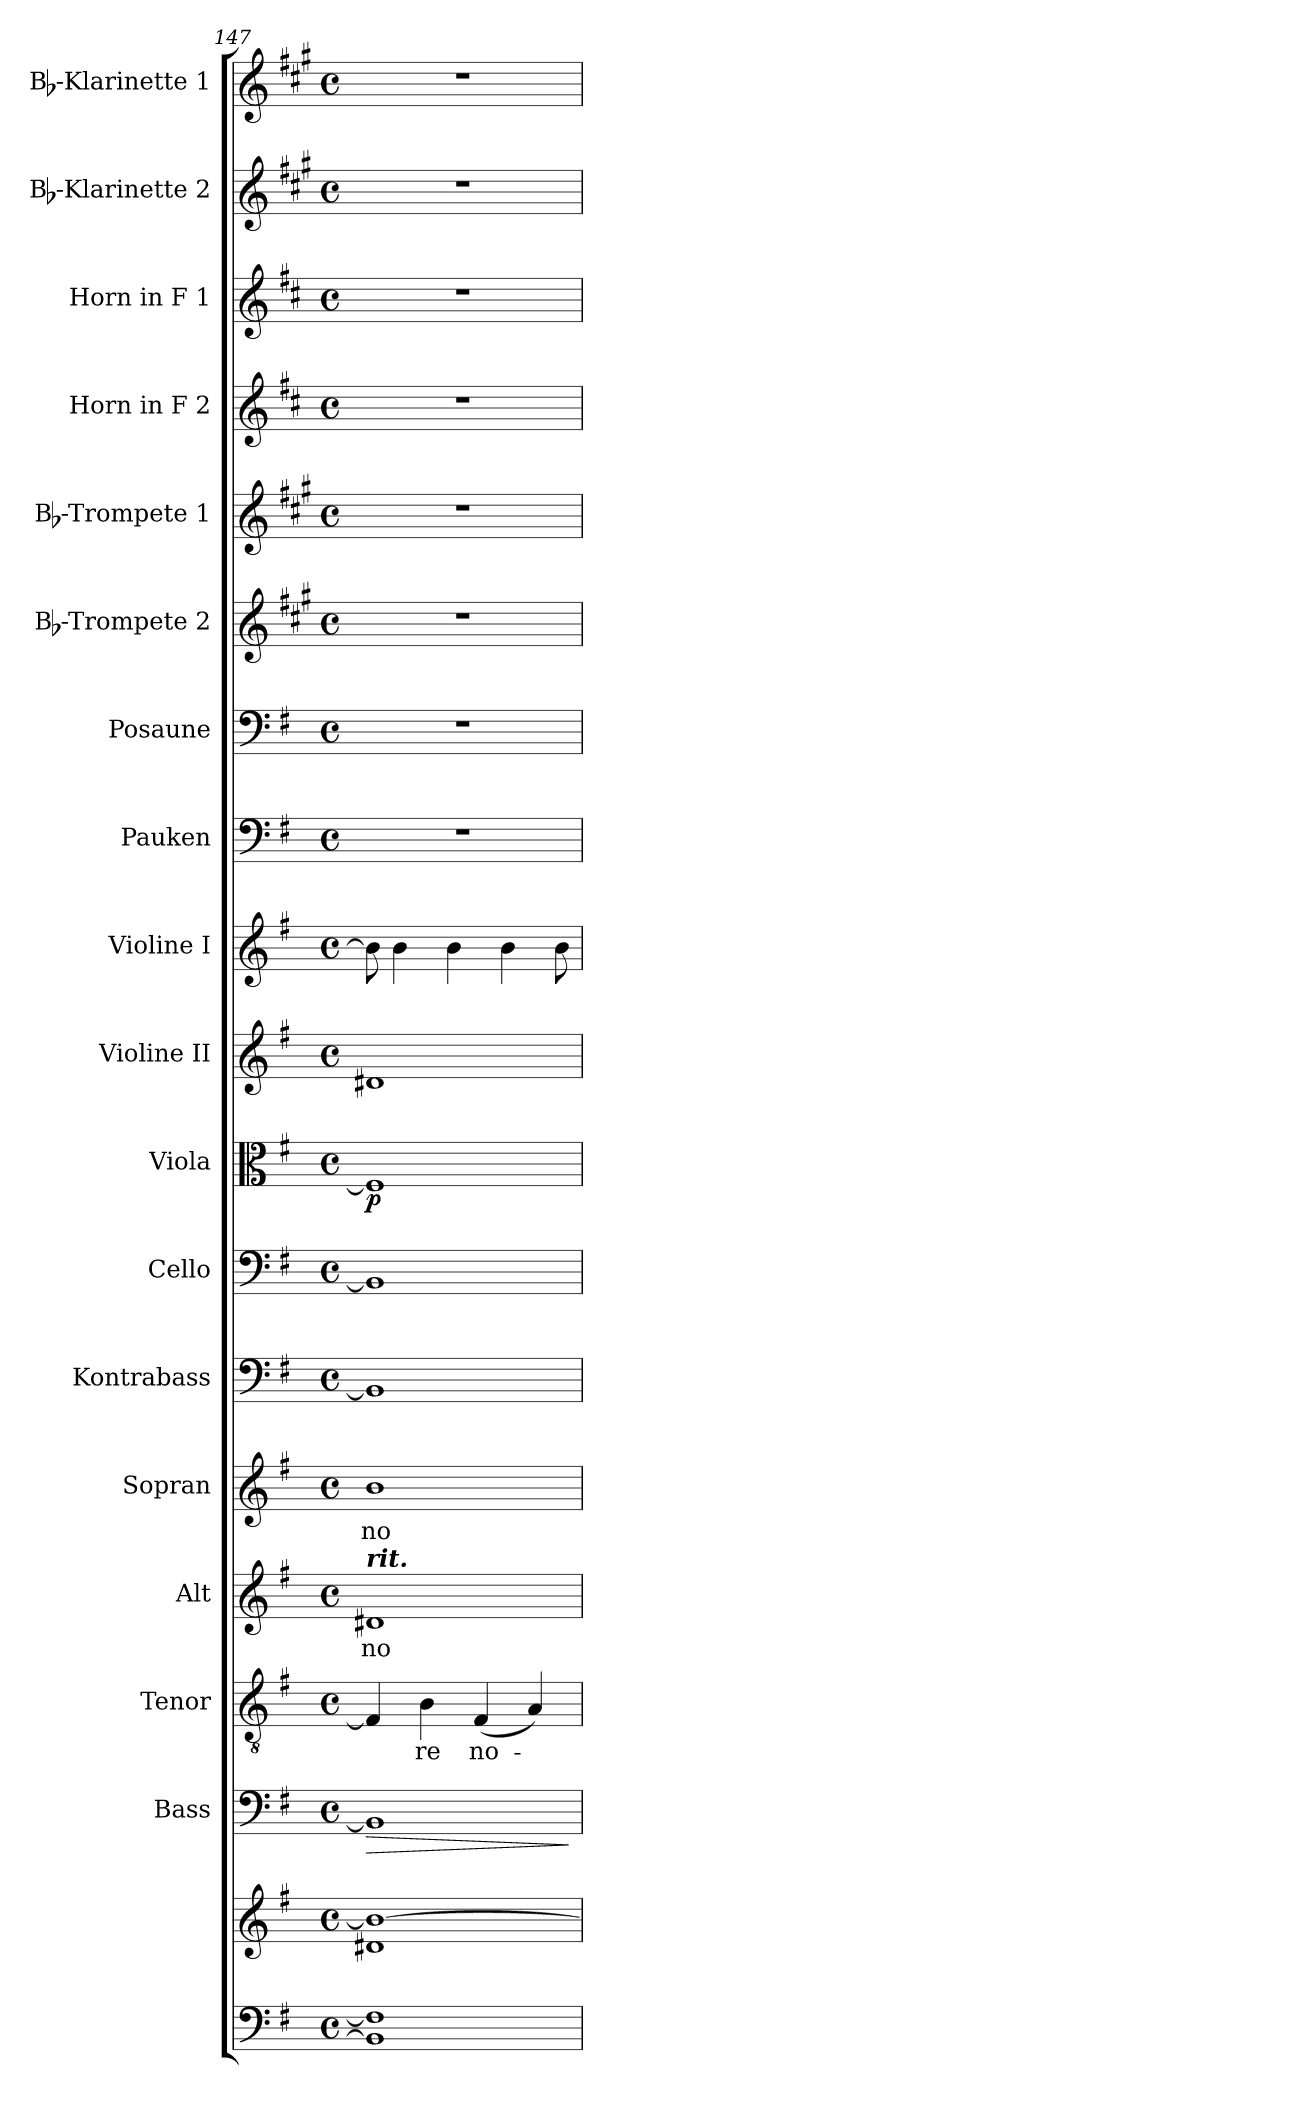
**kern	**kern	**kern	**dynam	**kern	**text	**kern	**text	**kern	**text	**kern	**kern	**kern	**dynam	**kern	**kern	**kern	**kern	**kern	**kern	**kern	**kern	**kern	**kern
*part18	*part18	*part17	*part17	*part16	*part16	*part15	*part15	*part14	*part14	*part13	*part12	*part11	*part11	*part10	*part9	*part8	*part7	*part6	*part5	*part4	*part3	*part2	*part1
*staff19	*staff18	*staff17	*staff17	*staff16	*staff16	*staff15	*staff15	*staff14	*staff14	*staff13	*staff12	*staff11	*staff11	*staff10	*staff9	*staff8	*staff7	*staff6	*staff5	*staff4	*staff3	*staff2	*staff1
*	*	*I"Bass	*	*I"Tenor	*	*I"Alt	*	*I"Sopran	*	*I"Kontrabass	*I"Cello	*I"Viola	*	*I"Violine II	*I"Violine I	*I"Pauken	*I"Posaune	*I"Bb-Trompete 2	*I"Bb-Trompete 1	*I"Horn in F 2	*I"Horn in F 1	*I"Bb-Klarinette 2	*I"Bb-Klarinette 1
*	*	*I'B.	*	*I'T.	*	*I'A.	*	*I'S.	*	*I'Kb.	*	*I'Vla.	*	*I'Vl. II	*I'Vl. I	*I'Pk.	*I'Pos.	*I'Bb Trp. 2	*I'Bb Trp. 1	*	*	*I'Bb Kl. 2	*I'Bb Kl. 1
*clefF4	*clefG2	*clefF4	*	*clefGv2	*	*clefG2	*	*clefG2	*	*clefF4	*clefF4	*clefC3	*	*clefG2	*clefG2	*clefF4	*clefF4	*clefG2	*clefG2	*clefG2	*clefG2	*clefG2	*clefG2
*	*	*	*	*	*	*	*	*	*	*ITrd7c12	*	*	*	*	*	*	*	*ITrd1c2	*ITrd1c2	*ITrd4c7	*ITrd4c7	*ITrd1c2	*ITrd1c2
*k[f#]	*k[f#]	*k[f#]	*	*k[f#]	*	*k[f#]	*	*k[f#]	*	*k[f#]	*k[f#]	*k[f#]	*	*k[f#]	*k[f#]	*k[f#]	*k[f#]	*k[f#]	*k[f#]	*k[f#]	*k[f#]	*k[f#]	*k[f#]
*G:	*G:	*G:	*	*G:	*	*G:	*	*G:	*	*G:	*G:	*G:	*	*G:	*G:	*G:	*G:	*G:	*G:	*G:	*G:	*G:	*G:
*M4/4	*M4/4	*M4/4	*	*M4/4	*	*M4/4	*	*M4/4	*	*M4/4	*M4/4	*M4/4	*	*M4/4	*M4/4	*M4/4	*M4/4	*M4/4	*M4/4	*M4/4	*M4/4	*M4/4	*M4/4
*met(c)	*met(c)	*met(c)	*	*met(c)	*	*met(c)	*	*met(c)	*	*met(c)	*met(c)	*met(c)	*	*met(c)	*met(c)	*met(c)	*met(c)	*met(c)	*met(c)	*met(c)	*met(c)	*met(c)	*met(c)
=147	=147	=147	=147	=147	=147	=147	=147	=147	=147	=147	=147	=147	=147	=147	=147	=147	=147	=147	=147	=147	=147	=147	=147
*^	*^	*	*	*	*	*	*	*	*	*	*	*	*	*	*	*	*	*	*	*	*	*	*
!	!	!	!	!	!	!	!	!LO:TX:a:Bi:t=rit.	!	!	!	!	!	!	!	!	!	!	!	!	!	!	!	!	!
!	!	!	!	!	!LO:HP:b	!	!	!	!LO:LY:b	!	!LO:LY:b	!	!	!	!LO:DY:b	!	!	!	!	!	!	!	!	!	!
1F#]	1BB]	1b_	1d#X	1BB]	>	4F#/]	.	1d#X	no-	1b	no-	1BBB]	1BB]	1F#]	p	1d#X	8b\]	1r	1r	1r	1r	1r	1r	1r	1r
.	.	.	.	.	.	.	.	.	.	.	.	.	.	.	.	.	4b\	.	.	.	.	.	.	.	.
!	!	!	!	!	!	!	!LO:LY:b	!	!	!	!	!	!	!	!	!	!	!	!	!	!	!	!	!	!
.	.	.	.	.	.	4B\	-re	.	.	.	.	.	.	.	.	.	.	.	.	.	.	.	.	.	.
.	.	.	.	.	.	.	.	.	.	.	.	.	.	.	.	.	4b\	.	.	.	.	.	.	.	.
!	!	!	!	!	!	!	!LO:LY:b	!	!	!	!	!	!	!	!	!	!	!	!	!	!	!	!	!	!
.	.	.	.	.	.	(<4F#/	no-	.	.	.	.	.	.	.	.	.	.	.	.	.	.	.	.	.	.
.	.	.	.	.	.	.	.	.	.	.	.	.	.	.	.	.	4b\	.	.	.	.	.	.	.	.
.	.	.	.	.	.	4A/)	.	.	.	.	.	.	.	.	.	.	.	.	.	.	.	.	.	.	.
.	.	.	.	.	.	.	.	.	.	.	.	.	.	.	.	.	8b\	.	.	.	.	.	.	.	.
*v	*v	*	*	*	*	*	*	*	*	*	*	*	*	*	*	*	*	*	*	*	*	*	*	*	*
*	*v	*v	*	*	*	*	*	*	*	*	*	*	*	*	*	*	*	*	*	*	*	*	*	*
.	.	.	]	.	.	.	.	.	.	.	.	.	.	.	.	.	.	.	.	.	.	.	.
=	=	=	=	=	=	=	=	=	=	=	=	=	=	=	=	=	=	=	=	=	=	=	=
*-	*-	*-	*-	*-	*-	*-	*-	*-	*-	*-	*-	*-	*-	*-	*-	*-	*-	*-	*-	*-	*-	*-	*-
